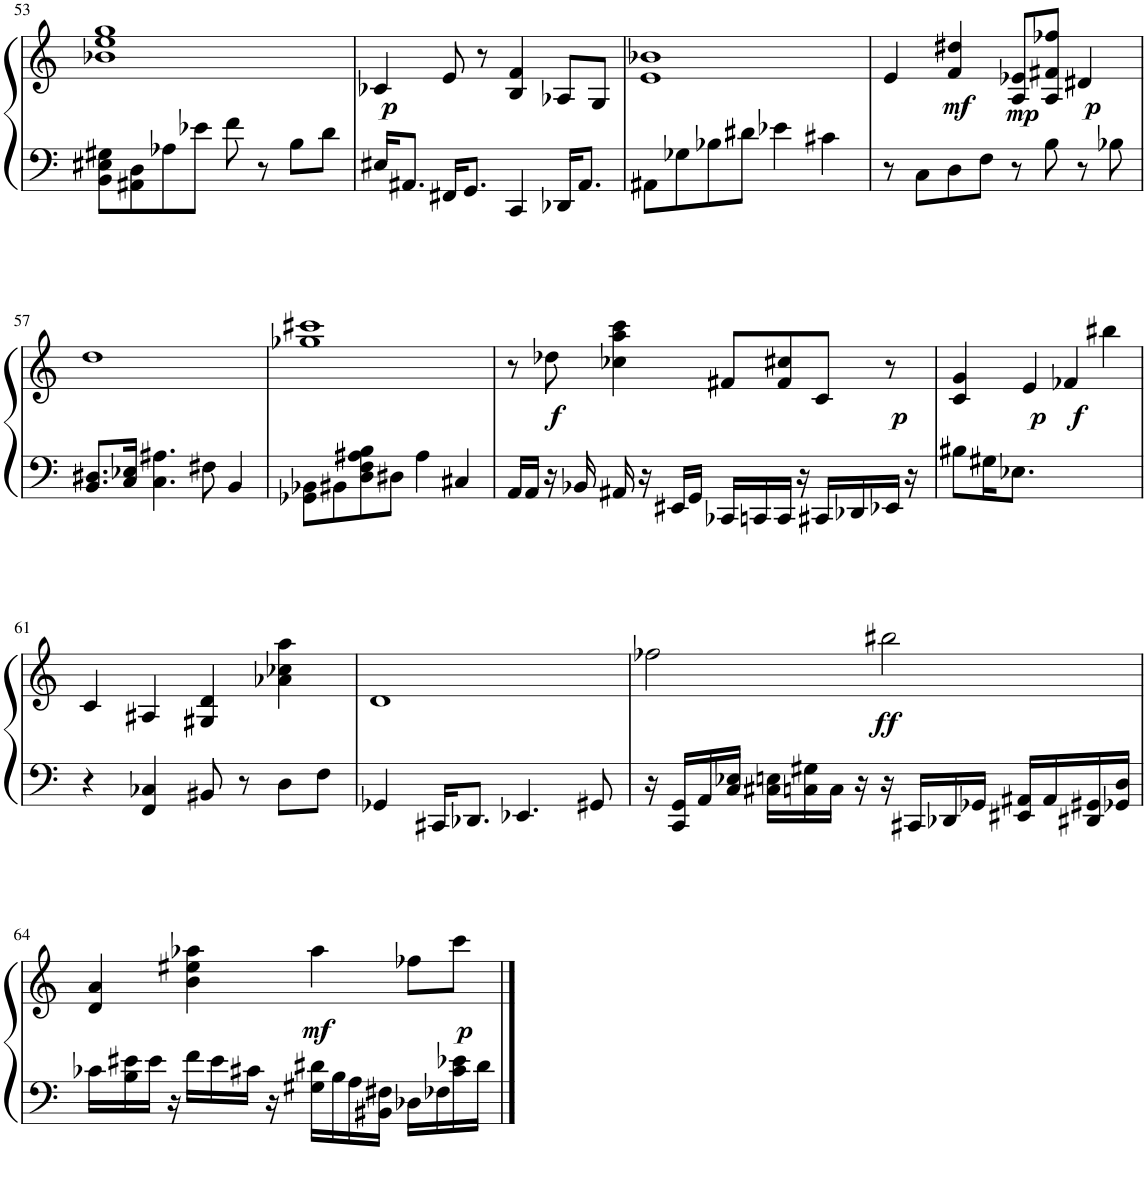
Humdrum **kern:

**kern	**kern	**dynam
*part1	*part1	*part1
*staff2	*staff1	*staff1/2
*I"Piano	*	*
*I'Pno	*	*
!!LO:PB:g=z
*clefF4	*clefG2	*
*k[]	*k[]	*
*M4/4	*M4/4	*
=53	=53	=53
8BB\ 8E#X\ 8G#X\L	1b-X 1ee 1gg	.
8AA#X\ 8D\	.	.
8A-X\	.	.
8e-X\J	.	.
8f\	.	.
8r	.	.
8B\L	.	.
8d\J	.	.
=54	=54	=54
!	!	!LO:DY:b
16E#X/KL	4c-X/	p
8.AA#X/J	.	.
16FF#X/KL	8e/	.
8.GG/J	.	.
.	8r	.
4CC/	4B/ 4f/	.
16DD-X/KL	8A-X/L	.
8.AA#/J	.	.
.	8G/J	.
=55	=55	=55
8AA#X\L	1e 1b-X	.
8G-X\	.	.
8B-X\	.	.
8d#X\J	.	.
4e-X\	.	.
4c#X\	.	.
=56	=56	=56
8r	4e/	.
8C\L	.	.
!	!	!LO:DY:b
8D\	4f/ 4dd#X/	mf
8F\J	.	.
!	!	!LO:DY:b
8r	8A/ 8e-X/L	mp
8B\	8A/ 8f#X/ 8ff-X/J	.
!	!	!LO:DY:b
8r	4d#X/	p
8B-X\	.	.
!!LO:LB:g=z
=57	=57	=57
8.BB/ 8.D#X/L	1dd	.
16C/ 16E-X/Jk	.	.
4.C\ 4.A#X\	.	.
8F#X\	.	.
4BB/	.	.
=58	=58	=58
8GG-X\ 8BB-X\L	1gg-X 1ccc#X	.
8BB#X\	.	.
8D\ 8F\ 8A#X\ 8B\	.	.
8D#X\J	.	.
4A#\	.	.
4C#X/	.	.
=59	=59	=59
16AA/LL	8r	.
16AA/JJ	.	.
!	!	!LO:DY:b
16r	8dd-X\	f
16BB-X/	.	.
16AA#X/	4cc-X\ 4aa\ 4ccc\	.
16r	.	.
16EE#X/LL	.	.
16GG/JJ	.	.
16CC-X/LL	8f#X/L	.
16CCn/	.	.
16CC/JJ	8f#/ 8cc#X/	.
16r	.	.
16CC#X/LL	8c/J	.
16DD-X/	.	.
!	!	!LO:DY:b
16EE-X/JJ	8r	p
16r	.	.
=60	=60	=60
8B#X\L	4c/ 4g/	.
16G#X\K	.	.
8.E-X\J	.	.
!	!	!LO:DY:b
.	4e/	p
2ryy	.	.
!	!	!LO:DY:b
.	4f-X/	f
.	4bb#X\	.
8ryy	.	.
!!LO:LB:g=z
=61	=61	=61
4r	4c/	.
4FF/ 4C-X/	4A#X/	.
8BB#X/	4G#X/ 4d/	.
8r	.	.
8D\L	4a-X\ 4cc-X\ 4aa\	.
8F\J	.	.
=62	=62	=62
4GG-X/	1d	.
16CC#X/KL	.	.
8.DD-X/J	.	.
4.EE-X/	.	.
8GG#X/	.	.
=63	=63	=63
16r	2ff-X\	.
16CC/ 16GG/LL	.	.
16AA/	.	.
16C/ 16E-X/JJ	.	.
16C#X\ 16En\LL	.	.
16Cn\ 16G#X\	.	.
16C\JJ	.	.
16r	.	.
!	!	!LO:DY:b
16r	2bb#X\	ff
16CC#X/LL	.	.
16DD-X/	.	.
16GG-X/JJ	.	.
16EE#X/ 16AA#X/LL	.	.
16AA#/	.	.
16DD#X/ 16GG#X/	.	.
16GG-X/ 16D/JJ	.	.
!!LO:LB:g=z
=64	=64	=64
16c-X\LL	4d/ 4a/	.
16B\ 16e#X\	.	.
16e#\JJ	.	.
16r	.	.
16f\LL	4b\ 4ee#X\ 4aa-X\	.
16e#\	.	.
16c#X\JJ	.	.
16r	.	.
!	!	!LO:DY:b
16G#X\ 16d#X\LL	4aa-\	mf
16B\	.	.
16A\	.	.
16BB#X\ 16F#X\JJ	.	.
16D-X\LL	8ff-X\L	.
16F-X\	.	.
!	!	!LO:DY:b
16c#\ 16e-X\	8ccc\J	p
16d#\JJ	.	.
==	==	==
*-	*-	*-
